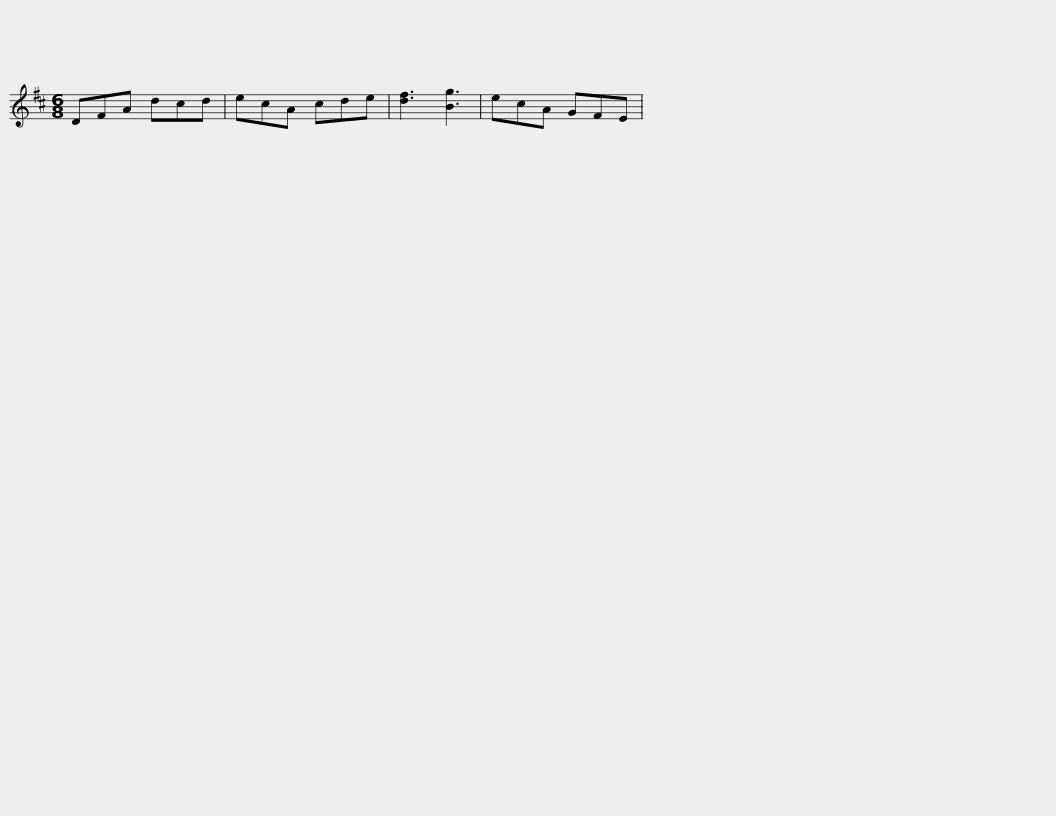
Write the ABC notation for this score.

X:1
L:1/8
M:6/8
I:linebreak $
K:D
V:1 treble
V:1
 DFA dcd | ecA cde | [df]3 [Bg]3 | ecA GFE | %4
